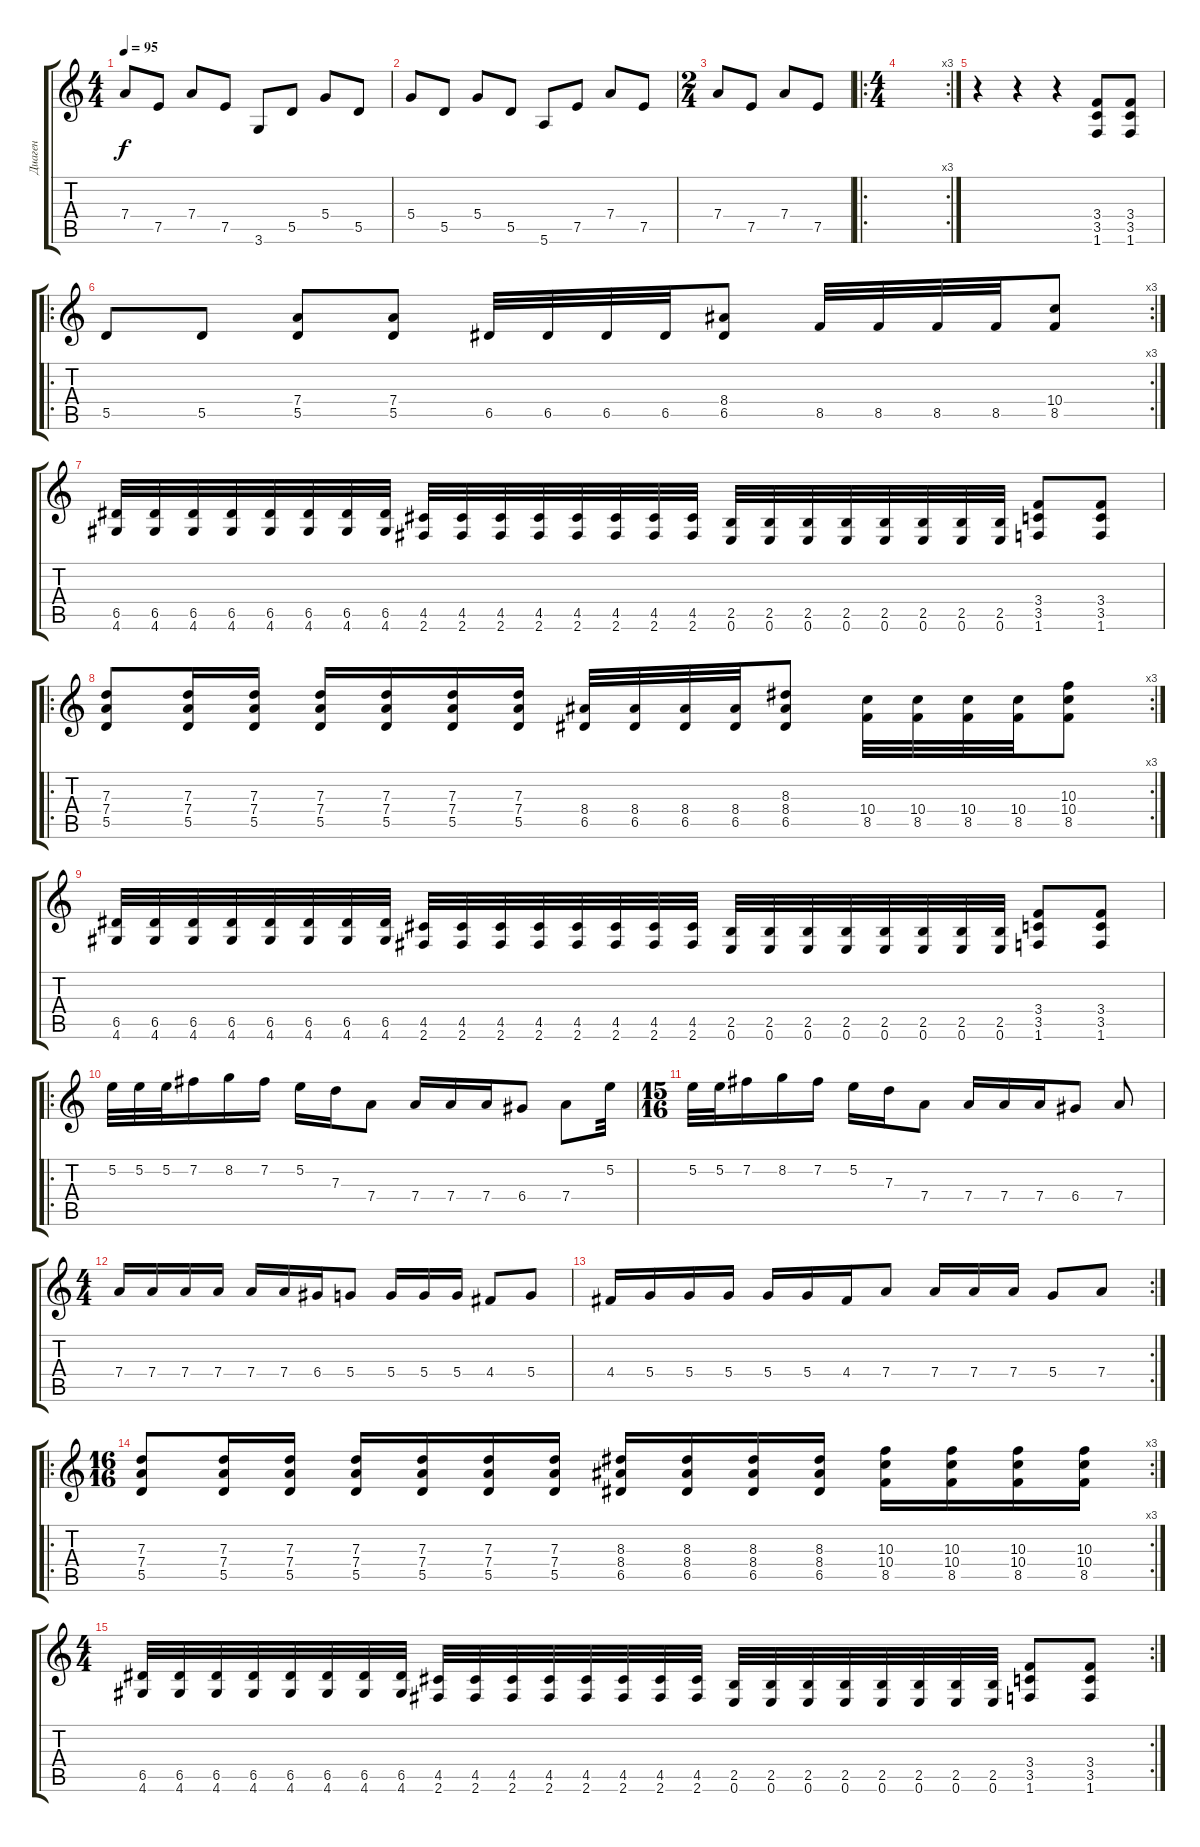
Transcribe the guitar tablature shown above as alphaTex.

\track ("Диаген" "Диаген") {instrument overdrivenguitar}
\staff {score tabs}
\tuning (E4 B3 G3 D3 A2 E2) {hide}
\ts (4 4)
\tempo 95
\clef g2
\ks c
7.4.8{dy f} 7.5.8 7.4.8 7.5.8 3.6.8 5.5.8 5.4.8 5.5.8 |
5.4.8 5.5.8 5.4.8 5.5.8 5.6.8 7.5.8 7.4.8 7.5.8 |
\ts (2 4)
7.4.8 7.5.8 7.4.8 7.5.8 |
\ro
\rc 3
\ts (4 4)
|
r.4 r.4 r.4 (3.4 3.5 1.6).8{balance 16} (3.4 3.5 1.6).8 |
\ro
\rc 3
5.5.8{balance 8} 5.5.8 (7.4 5.5).8 (7.4 5.5).8 6.5.32 6.5.32 6.5.32 6.5.32 (8.4 6.5).8 8.5.32 8.5.32 8.5.32 8.5.32 (10.4 8.5).8 |
(6.5 4.6).32 (6.5 4.6).32 (6.5 4.6).32 (6.5 4.6).32 (6.5 4.6).32 (6.5 4.6).32 (6.5 4.6).32 (6.5 4.6).32 (4.5 2.6).32 (4.5 2.6).32 (4.5 2.6).32 (4.5 2.6).32 (4.5 2.6).32 (4.5 2.6).32 (4.5 2.6).32 (4.5 2.6).32 (2.5 0.6).32 (2.5 0.6).32 (2.5 0.6).32 (2.5 0.6).32 (2.5 0.6).32 (2.5 0.6).32 (2.5 0.6).32 (2.5 0.6).32 (3.4 3.5 1.6).8{balance 8} (3.4 3.5 1.6).8{balance 8} |
\ro
\rc 3
(7.3 7.4 5.5).8{balance 8} (7.3 7.4 5.5).16 (7.3 7.4 5.5).16 (7.3 7.4 5.5).16 (7.3 7.4 5.5).16 (7.3 7.4 5.5).16 (7.3 7.4 5.5).16 (8.4 6.5).32 (8.4 6.5).32 (8.4 6.5).32 (8.4 6.5).32 (8.3 8.4 6.5).8 (10.4 8.5).32 (10.4 8.5).32 (10.4 8.5).32 (10.4 8.5).32 (10.3 10.4 8.5).8 |
(6.5 4.6).32 (6.5 4.6).32 (6.5 4.6).32 (6.5 4.6).32 (6.5 4.6).32 (6.5 4.6).32 (6.5 4.6).32 (6.5 4.6).32 (4.5 2.6).32 (4.5 2.6).32 (4.5 2.6).32 (4.5 2.6).32 (4.5 2.6).32 (4.5 2.6).32 (4.5 2.6).32 (4.5 2.6).32 (2.5 0.6).32 (2.5 0.6).32 (2.5 0.6).32 (2.5 0.6).32 (2.5 0.6).32 (2.5 0.6).32 (2.5 0.6).32 (2.5 0.6).32 (3.4 3.5 1.6).8{balance 8} (3.4 3.5 1.6).8{balance 8} |
\ro
5.2.32 5.2.32 5.2.32 7.2.16 8.2.16 7.2.16 5.2.16 7.3.16 7.4.8 7.4.16 7.4.16 7.4.16 6.4.8 7.4.8 5.2.32 |
\ts (15 16)
5.2.32 5.2.32 7.2.16 8.2.16 7.2.16 5.2.16 7.3.16 7.4.8 7.4.16 7.4.16 7.4.16 6.4.8 7.4.8 |
\ts (4 4)
7.4.16 7.4.16 7.4.16 7.4.16 7.4.16 7.4.16 6.4.16 5.4.8 5.4.16 5.4.16 5.4.16 4.4.8 5.4.8 |
\rc 2
4.4.16 5.4.16 5.4.16 5.4.16 5.4.16 5.4.16 4.4.16 7.4.8 7.4.16 7.4.16 7.4.16 5.4.8 7.4.8 |
\ro
\rc 3
\ts (16 16)
(7.3 7.4 5.5).8{balance 8} (7.3 7.4 5.5).16 (7.3 7.4 5.5).16 (7.3 7.4 5.5).16 (7.3 7.4 5.5).16 (7.3 7.4 5.5).16 (7.3 7.4 5.5).16 (8.3 8.4 6.5).16 (8.3 8.4 6.5).16 (8.3 8.4 6.5).16 (8.3 8.4 6.5).16 (10.3 10.4 8.5).16 (10.3 10.4 8.5).16 (10.3 10.4 8.5).16 (10.3 10.4 8.5).16 |
\rc 2
\ts (4 4)
(6.5 4.6).32 (6.5 4.6).32 (6.5 4.6).32 (6.5 4.6).32 (6.5 4.6).32 (6.5 4.6).32 (6.5 4.6).32 (6.5 4.6).32 (4.5 2.6).32 (4.5 2.6).32 (4.5 2.6).32 (4.5 2.6).32 (4.5 2.6).32 (4.5 2.6).32 (4.5 2.6).32 (4.5 2.6).32 (2.5 0.6).32 (2.5 0.6).32 (2.5 0.6).32 (2.5 0.6).32 (2.5 0.6).32 (2.5 0.6).32 (2.5 0.6).32 (2.5 0.6).32 (3.4 3.5 1.6).8{balance 8} (3.4 3.5 1.6).8{balance 8}
